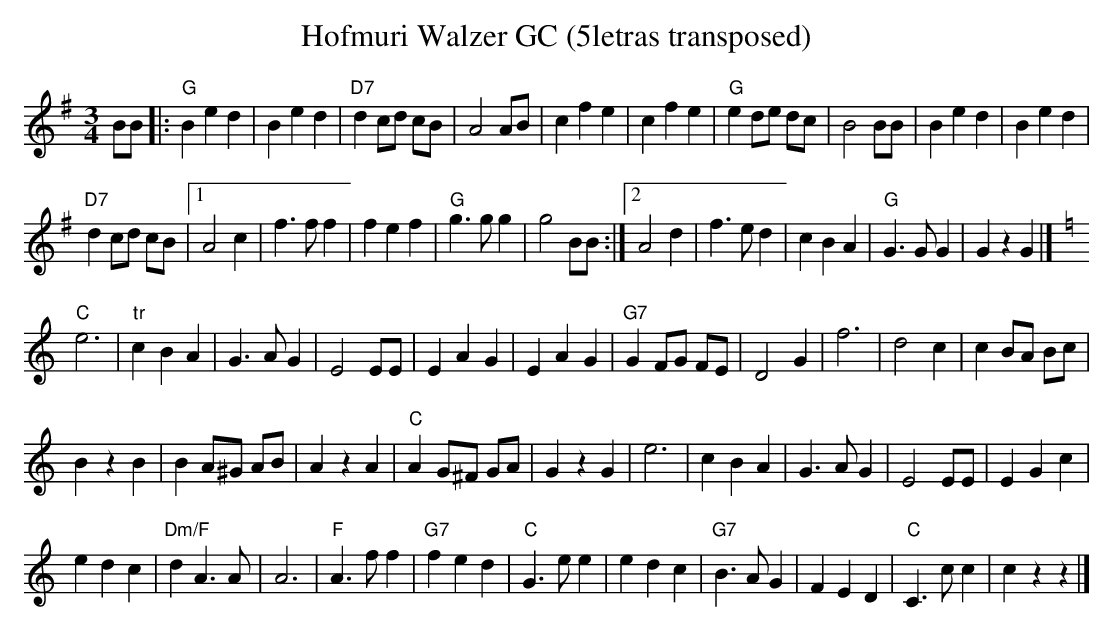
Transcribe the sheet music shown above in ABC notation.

X:1
T: Hofmuri Walzer GC (5letras transposed)
M:3/4
L:1/8
K:G transpose=3 %%MIDI gchordon
BB |: "G"B2e2d2 | B2e2d2 | "D7"d2cd cB | A4AB | c2f2e2 | c2f2e2 | "G"e2de dc | B4BB | B2e2d2 | B2e2d2 |
"D7"d2cd cB |1 A4c2 | f3ff2 | f2e2f2 | "G"g3gg2 | g4BB :|2 A4d2 | f3ed2 | c2B2A2 | "G"G3GG2 | G2z2G2 |] [K:C]
"C"e6 | "tr"c2B2A2 | G3AG2 | E4EE | E2A2G2 | E2A2G2 | "G7"G2FG FE | D4G2 | f6 | d4c2 | c2BA Bc |
B2z2B2 | B2A^G AB | A2z2A2 | "C"A2G^F GA | G2z2G2 | e6 | c2B2A2 | G3AG2 | E4EE | E2G2c2 |
e2d2c2 | "Dm/F"d2A3A | A6 | "F"A3ff2 | "G7"f2e2d2 | "C"G3ee2 | e2d2c2 | "G7"B3AG2 | F2E2D2 | "C"C3cc2 | c2z2z2 |]
